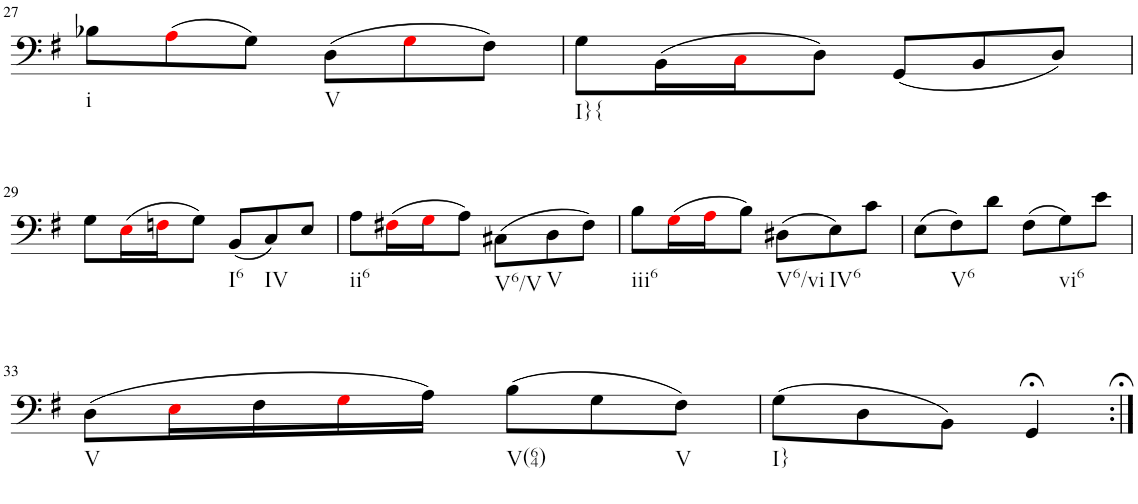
**kern
*part1
*staff1
*I"unbenannt
!!LO:PB:g=z
*clefF4
*k[f#]
*M6/8
=27
!LO:TX:b:t=i
8B-X\L
(8Ai\
8G\J)
!LO:TX:b:t=V
(8D\L
8Gi\
8F#\J)
=28
!LO:TX:b:t=I}{
8G\L
(16BB\L
16Ci\J
8D\J)
(8GG/L
8BB/
8D/J)
!!LO:LB:g=z
=29
8G\L
(16Ei\L
16Fni\J
8G\J)
!LO:TX:b:t=I6
(8BB/L
!LO:TX:b:t=IV
8C/)
8E/J
=30
!LO:TX:b:t=ii6
8A\L
(16F#Xi\L
16Gi\J
8A\J)
!LO:TX:b:t=V6/V
(8C#X\L
!LO:TX:b:t=V
8D\
8F#\J)
=31
!LO:TX:b:t=iii6
8B\L
(16Gi\L
16Ai\J
8B\J)
!LO:TX:b:t=V6/vi
(8D#X\L
!LO:TX:b:t=IV6
8E\)
8c\J
=32
(8E\L
!LO:TX:b:t=V6
8F#\)
8d\J
(8F#\L
!LO:TX:b:t=vi6
8G\)
8e\J
!!LO:LB:g=z
=33
!LO:TX:b:t=V
(8D\L
16Ei\L
16F#\
16Gi\
16A\JJ)
!LO:TX:b:t=V(64)
(8B\L
8G\
!LO:TX:b:t=V
8F#\J)
=34
!LO:TX:b:t=I}
(8G\L
8D\
8BB\J)
4GG;</
=:|!
*-
